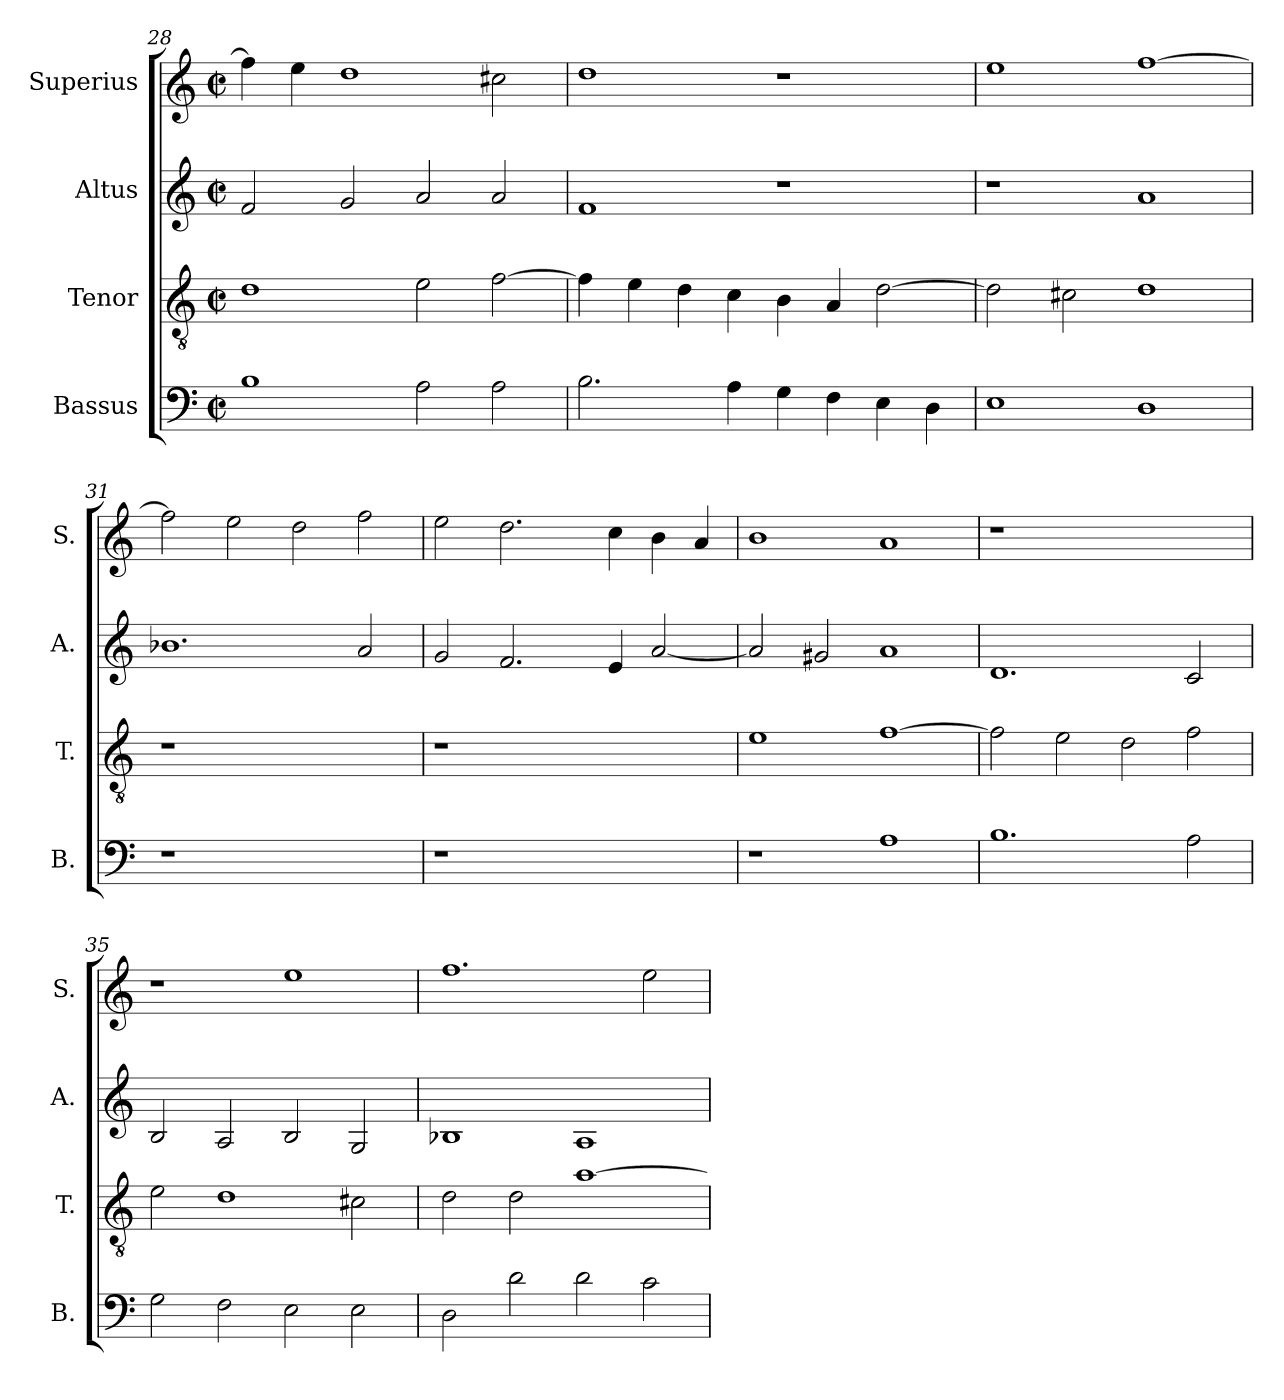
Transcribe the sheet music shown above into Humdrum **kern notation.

**kern	**kern	**kern	**kern
*part4	*part3	*part2	*part1
*staff4	*staff3	*staff2	*staff1
*I"Bassus	*I"Tenor	*I"Altus	*I"Superius
*I'B.	*I'T.	*I'A.	*I'S.
!!LO:LB:g=z
*clefF4	*clefGv2	*clefG2	*clefG2
*	*ITrd7c12	*	*
*k[]	*k[]	*k[]	*k[]
*C:	*C:	*C:	*C:
*M2/2	*M2/2	*M2/2	*M2/2
*met(c|)	*met(c|)	*met(c|)	*met(c|)
=28	=28	=28	=28
1Bi	1Di	2fi/	4ffi\]
.	.	.	4eei\
.	.	2gi/	1ddi
2Ai\	2Ei\	2ai/	.
2Ai\	[>2Fi\	2ai/	2cc#Xi\
=29	=29	=29	=29
2.Bi\	4Fi\]	1fi	1ddi
.	4Ei\	.	.
.	4Di\	.	.
4Ai\	4Ci\	.	.
4Gi\	4BBi\	1r	1r
4Fi\	4AAi/	.	.
4Ei\	[>2Di\	.	.
4Di\	.	.	.
=30	=30	=30	=30
1Ei	2Di\]	1r	1eei
.	2C#Xi\	.	.
1Di	1Di	1ai	[>1ffi
=31	=31	=31	=31
!LO:N:vis=1	!LO:N:vis=1	!	!
1r	1r	1.b-Xi	2ffi\]
.	.	.	2eei\
1ryy	1ryy	.	2ddi\
.	.	2ai/	2ffi\
=32	=32	=32	=32
!LO:N:vis=1	!LO:N:vis=1	!	!
1r	1r	2gi/	2eei\
.	.	2.fi/	2.ddi\
1ryy	1ryy	.	.
.	.	4ei/	4cci\
.	.	[<2ai/	4bi\
.	.	.	4ai/
!!LO:PB:g=z
=33	=33	=33	=33
1r	1Ei	2ai/]	1bi
.	.	2g#Xi/	.
1Ai	[>1Fi	1ai	1ai
=34	=34	=34	=34
!	!	!	!LO:N:vis=1
1.Bi	2Fi\]	1.di	1r
.	2Ei\	.	.
.	2Di\	.	1ryy
2Ai\	2Fi\	2ci/	.
=35	=35	=35	=35
2Gi\	2Ei\	2Bi/	1r
2Fi\	1Di	2Ai/	.
2Ei\	.	2Bi/	1eei
2Ei\	2C#Xi\	2Gi/	.
=36	=36	=36	=36
2Di\	2Di\	1B-Xi	1.ffi
2di\	2Di\	.	.
2di\	[>1Ai	1Ai	.
2ci\	.	.	2eei\
=	=	=	=
*-	*-	*-	*-
